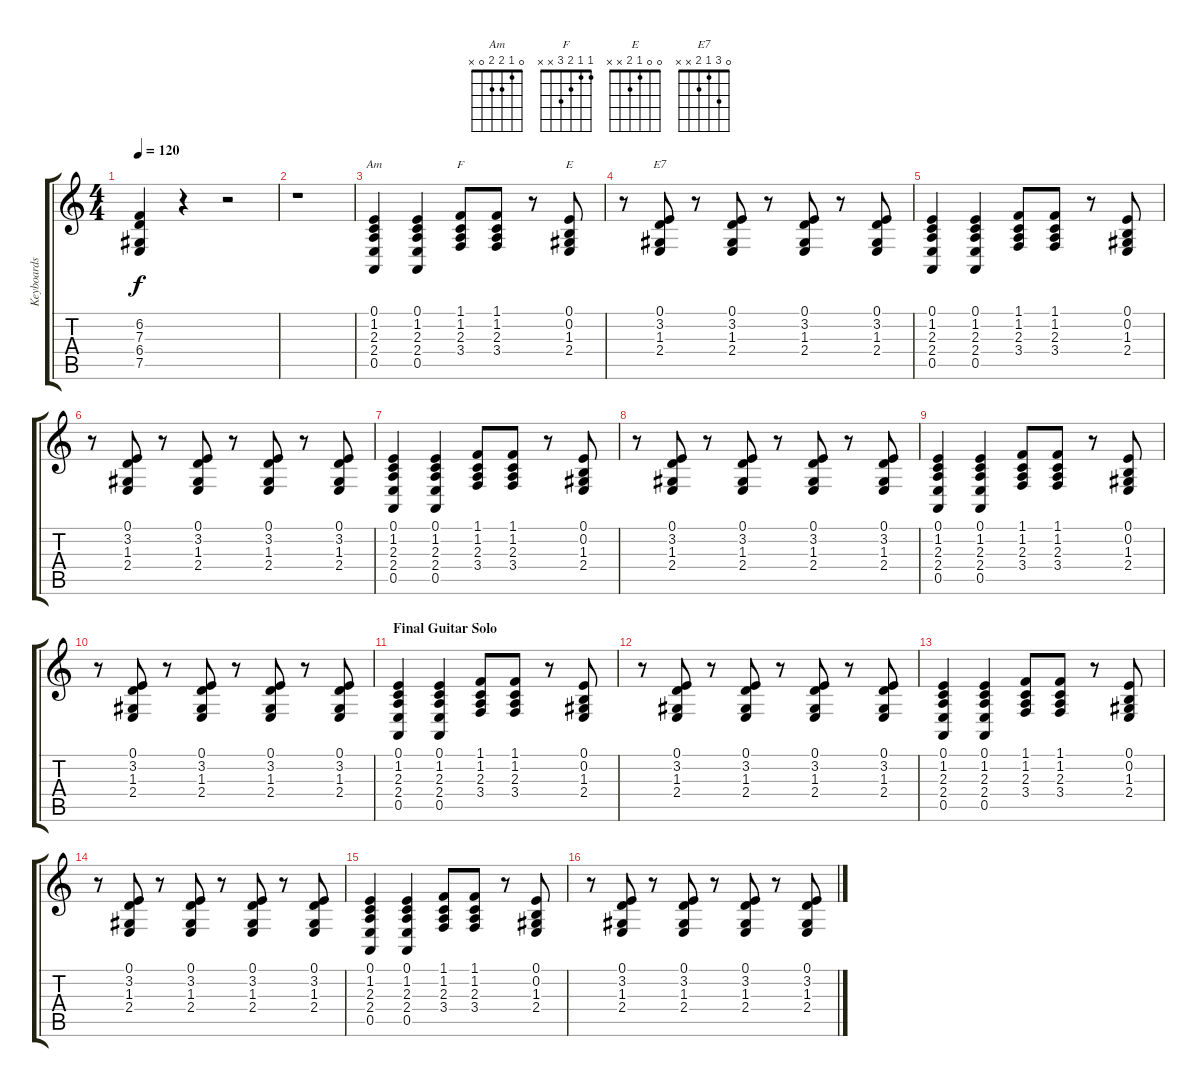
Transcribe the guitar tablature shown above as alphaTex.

\track ("Keyboards w/Guitar" "Keyboards ") {instrument electricgrandpiano}
\staff {score tabs}
\tuning (E4 B3 G3 D3 A2 E2) {hide}
\chord ("Am" 0 1 2 2 0 x)
\chord ("F" 1 1 2 3 x x)
\chord ("E" 0 0 1 2 x x)
\chord ("E7" 0 3 1 2 x x)
\ts (4 4)
\tempo 120
\clef g2
\ks c
(6.2{t} 7.3{t} 6.4{t} 7.5{t}).4{dy f} r.4 r.2 |
r.1 |
(0.1 1.2 2.3 2.4 0.5).4{ch "Am"} (0.1 1.2 2.3 2.4 0.5).4 (1.1 1.2 2.3 3.4).8{ch "F"} (1.1 1.2 2.3 3.4).8 r.8 (0.1 0.2 1.3 2.4).8{ch "E"} |
r.8 (0.1 3.2 1.3 2.4).8{ch "E7"} r.8 (0.1 3.2 1.3 2.4).8 r.8 (0.1 3.2 1.3 2.4).8 r.8 (0.1 3.2 1.3 2.4).8 |
(0.1 1.2 2.3 2.4 0.5).4 (0.1 1.2 2.3 2.4 0.5).4 (1.1 1.2 2.3 3.4).8 (1.1 1.2 2.3 3.4).8 r.8 (0.1 0.2 1.3 2.4).8 |
r.8 (0.1 3.2 1.3 2.4).8 r.8 (0.1 3.2 1.3 2.4).8 r.8 (0.1 3.2 1.3 2.4).8 r.8 (0.1 3.2 1.3 2.4).8 |
(0.1 1.2 2.3 2.4 0.5).4 (0.1 1.2 2.3 2.4 0.5).4 (1.1 1.2 2.3 3.4).8 (1.1 1.2 2.3 3.4).8 r.8 (0.1 0.2 1.3 2.4).8 |
r.8 (0.1 3.2 1.3 2.4).8 r.8 (0.1 3.2 1.3 2.4).8 r.8 (0.1 3.2 1.3 2.4).8 r.8 (0.1 3.2 1.3 2.4).8 |
(0.1 1.2 2.3 2.4 0.5).4 (0.1 1.2 2.3 2.4 0.5).4 (1.1 1.2 2.3 3.4).8 (1.1 1.2 2.3 3.4).8 r.8 (0.1 0.2 1.3 2.4).8 |
r.8 (0.1 3.2 1.3 2.4).8 r.8 (0.1 3.2 1.3 2.4).8 r.8 (0.1 3.2 1.3 2.4).8 r.8 (0.1 3.2 1.3 2.4).8 |
\section ("" "Final Guitar Solo")
(0.1 1.2 2.3 2.4 0.5).4 (0.1 1.2 2.3 2.4 0.5).4 (1.1 1.2 2.3 3.4).8 (1.1 1.2 2.3 3.4).8 r.8 (0.1 0.2 1.3 2.4).8 |
r.8 (0.1 3.2 1.3 2.4).8 r.8 (0.1 3.2 1.3 2.4).8 r.8 (0.1 3.2 1.3 2.4).8 r.8 (0.1 3.2 1.3 2.4).8 |
(0.1 1.2 2.3 2.4 0.5).4 (0.1 1.2 2.3 2.4 0.5).4 (1.1 1.2 2.3 3.4).8 (1.1 1.2 2.3 3.4).8 r.8 (0.1 0.2 1.3 2.4).8 |
r.8 (0.1 3.2 1.3 2.4).8 r.8 (0.1 3.2 1.3 2.4).8 r.8 (0.1 3.2 1.3 2.4).8 r.8 (0.1 3.2 1.3 2.4).8 |
(0.1 1.2 2.3 2.4 0.5).4 (0.1 1.2 2.3 2.4 0.5).4 (1.1 1.2 2.3 3.4).8 (1.1 1.2 2.3 3.4).8 r.8 (0.1 0.2 1.3 2.4).8 |
r.8 (0.1 3.2 1.3 2.4).8 r.8 (0.1 3.2 1.3 2.4).8 r.8 (0.1 3.2 1.3 2.4).8 r.8 (0.1 3.2 1.3 2.4).8
